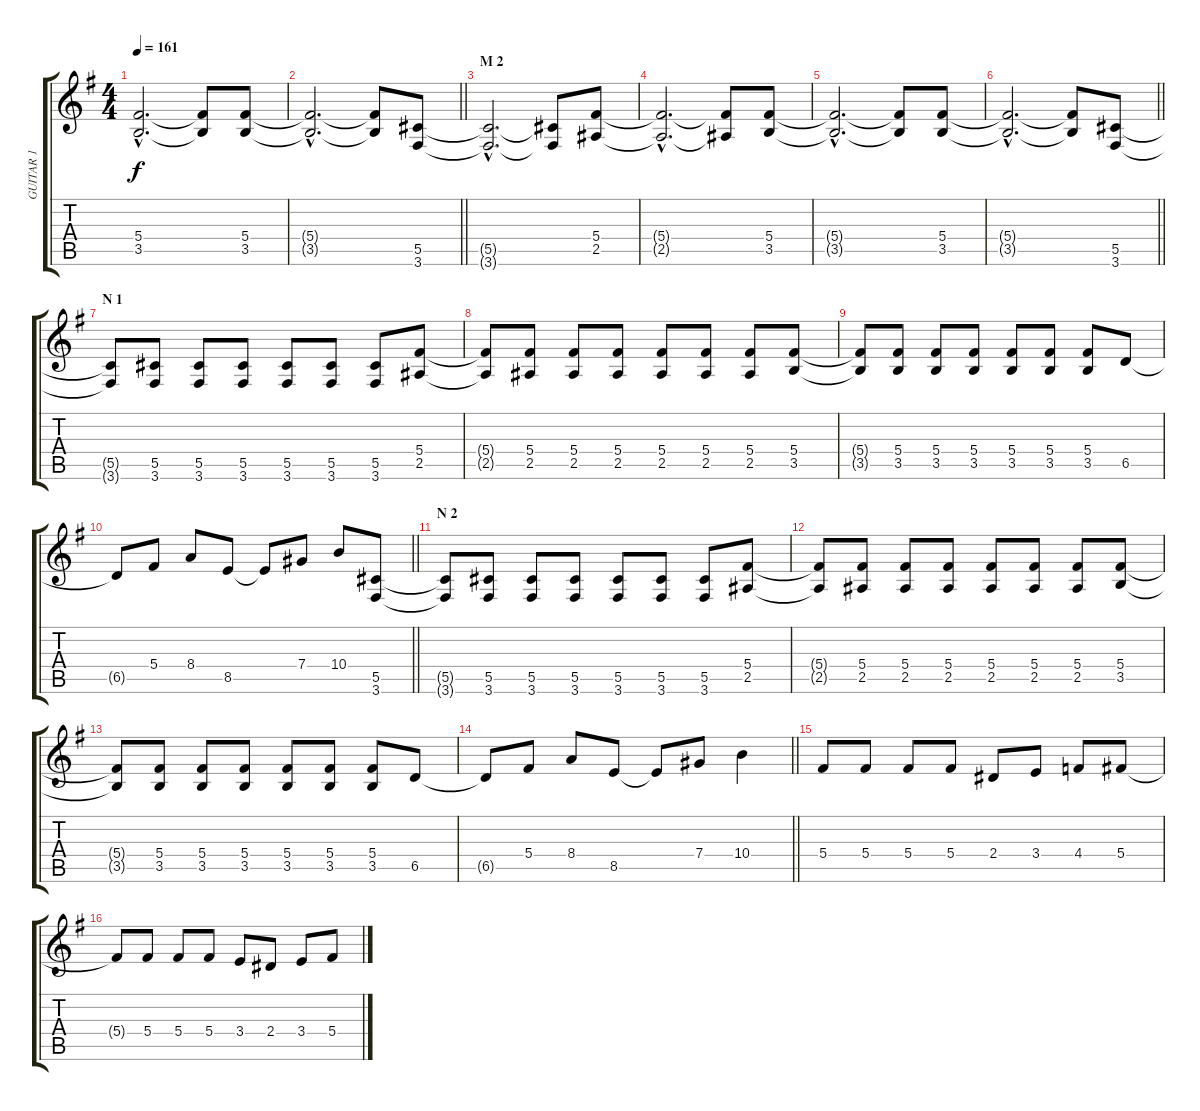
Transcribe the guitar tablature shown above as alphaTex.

\track ("GUITAR 1" "GUITAR 1") {instrument distortionguitar}
\staff {score tabs}
\tuning (Eb4 Bb3 Gb3 Db3 Ab2 Eb2) {hide}
\ts (4 4)
\tempo 161
\clef g2
\ks g
(5.4{hac t} 3.5{hac t}).2{d dy f} (5.4{t} 3.5{t}).8 (5.4 3.5).8 |
\barLineRight lightlight
(5.4{hac t} 3.5{hac t}).2{d} (5.4{t} 3.5{t}).8 (5.5 3.6).8 |
\section ("" "M 2")
(5.5{hac t} 3.6{hac t}).2{d} (5.5{t} 3.6{t}).8 (5.4 2.5).8 |
(5.4{hac t} 2.5{hac t}).2{d} (5.4{t} 2.5{t}).8 (5.4 3.5).8 |
(5.4{hac t} 3.5{hac t}).2{d} (5.4{t} 3.5{t}).8 (5.4 3.5).8 |
\barLineRight lightlight
(5.4{hac t} 3.5{hac t}).2{d} (5.4{t} 3.5{t}).8 (5.5 3.6).8 |
\section ("" "N 1")
(5.5{t} 3.6{t}).8 (5.5 3.6).8 (5.5 3.6).8 (5.5 3.6).8 (5.5 3.6).8 (5.5 3.6).8 (5.5 3.6).8 (5.4 2.5).8 |
(5.4{t} 2.5{t}).8 (5.4 2.5).8 (5.4 2.5).8 (5.4 2.5).8 (5.4 2.5).8 (5.4 2.5).8 (5.4 2.5).8 (5.4 3.5).8 |
(5.4{t} 3.5{t}).8 (5.4 3.5).8 (5.4 3.5).8 (5.4 3.5).8 (5.4 3.5).8 (5.4 3.5).8 (5.4 3.5).8 6.5.8 |
\barLineRight lightlight
6.5{t}.8 5.4.8 8.4.8 8.5.8 8.5{t}.8 7.4.8 10.4.8 (5.5 3.6).8 |
\section ("" "N 2")
(5.5{t} 3.6{t}).8 (5.5 3.6).8 (5.5 3.6).8 (5.5 3.6).8 (5.5 3.6).8 (5.5 3.6).8 (5.5 3.6).8 (5.4 2.5).8 |
(5.4{t} 2.5{t}).8 (5.4 2.5).8 (5.4 2.5).8 (5.4 2.5).8 (5.4 2.5).8 (5.4 2.5).8 (5.4 2.5).8 (5.4 3.5).8 |
(5.4{t} 3.5{t}).8 (5.4 3.5).8 (5.4 3.5).8 (5.4 3.5).8 (5.4 3.5).8 (5.4 3.5).8 (5.4 3.5).8 6.5.8 |
\barLineRight lightlight
6.5{t}.8 5.4.8 8.4.8 8.5.8 8.5{t}.8 7.4.8 10.4.4 |
5.4.8 5.4.8 5.4.8 5.4.8 2.4.8 3.4.8 4.4.8 5.4.8 |
5.4{t}.8 5.4.8 5.4.8 5.4.8 3.4.8 2.4.8 3.4.8 5.4.8
